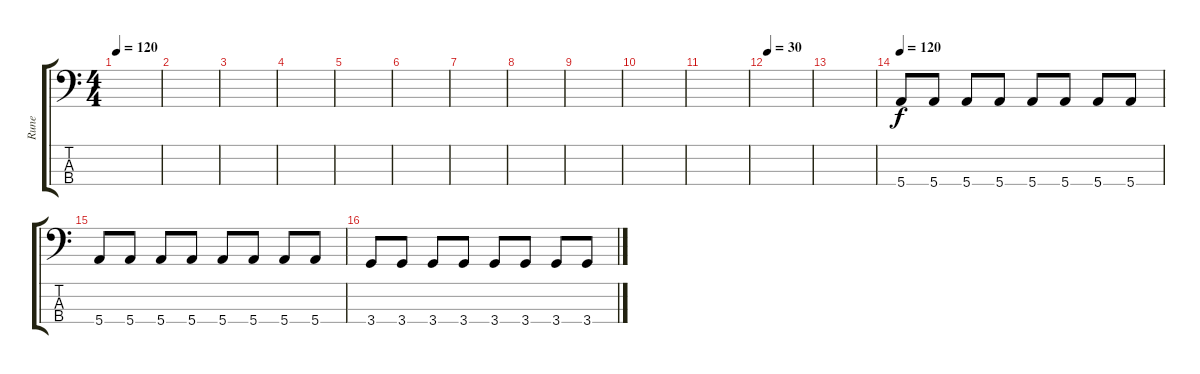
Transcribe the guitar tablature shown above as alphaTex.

\track ("Rune" "Rune") {instrument electricbassfinger}
\staff {score tabs}
\tuning (G2 D2 A1 E1) {hide}
\ts (4 4)
\tempo 120
\clef f4
\ks c
|
|
|
|
|
|
|
|
|
|
|
\tempo 30
|
|
\tempo 120
5.4.8 5.4.8 5.4.8 5.4.8 5.4.8 5.4.8 5.4.8 5.4.8 |
5.4.8 5.4.8 5.4.8 5.4.8 5.4.8 5.4.8 5.4.8 5.4.8 |
3.4.8 3.4.8 3.4.8 3.4.8 3.4.8 3.4.8 3.4.8 3.4.8
